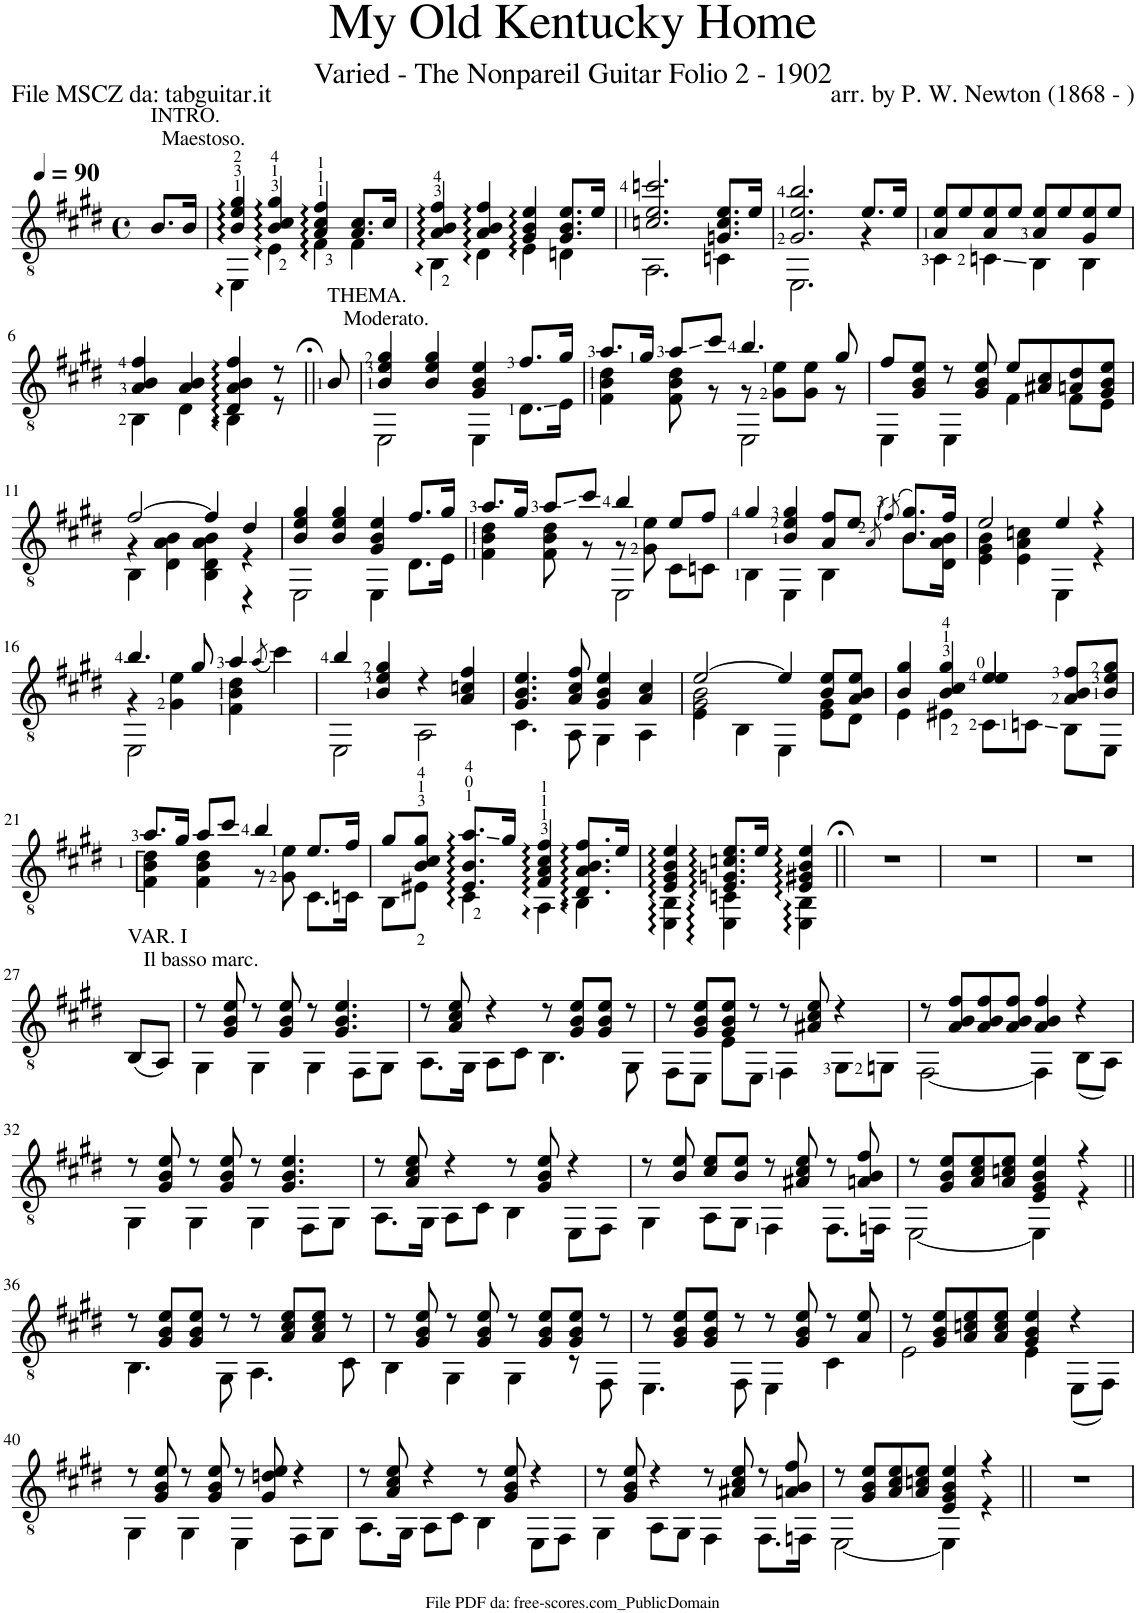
**kern
*part1
*staff1
*I"Guitar
*I'Guit.
*clefGv2
*k[f#c#g#d#]
*M4/4
*met(c)
*MM90
=
!LO:TX:a:t=INTRO.
!LO:TX:a:t=Maestoso.
8.B/L
16B/Jk
=1
*^
4B/:: 4e/:: 4g#/::	4EE::\
4B/:: 4c#/:: 4g#/::	4E::\
4A/:: 4c#/:: 4f#/::	4F#::\
8.A/ 8.c#/L	4F#\
16c#/Jk	.
=2	=2
4A/:: 4B/:: 4f#/::	4BB::\
4A/:: 4B/:: 4f#/::	4D#::\
4G#/:: 4B/:: 4e/::	4E::\
8.G#/ 8.B/ 8.e/L	4Dn\
16e/Jk	.
=3	=3
2.cn/ 2.e/ 2.ccn/	2.AA\
8.Gn/ 8.c/ 8.e/L	4Cn\
16e/Jk	.
=4	=4
2.G#/ 2.e/ 2.b/	2.EE\
8.e/L	4r
16e/Jk	.
=5	=5
8A/ 8e/L	4C#\
8e/	.
8A/ 8e/	4Cn\
8e/J	.
8A/ 8e/L	4BB\
8e/	.
8G#/ 8e/	4BB\
8e/J	.
!!LO:LB:g=z	!!
=6	=6
4A/ 4B/ 4f#/	4BB\
4A/ 4B/	4D#\
4D#/:: 4A/:: 4B/:: 4f#/::	4BB::\
8r	8r
=7||	=7||
!LO:TX:a:t=THEMA.	!
!LO:TX:a:t=Moderato.	!
*v	*v
8B/
=8
*^
4B/ 4e/ 4g#/	2EE\
4B/ 4e/ 4g#/	.
4G#/ 4B/ 4e/	4EE\
8.f#/L	8.D#\L
16g#/Jk	16E\Jk
=9	=9
*	*^
8.a/L	4F#\ 4B\ 4d#\	2ryy
16g#/Jk	.	.
8a/L	8F#\ 8B\ 8d#\	.
8cc#/J	8r	.
4.b/	8r	2EE\
.	8G#\ 8e\L	.
.	8G#\ 8e\J	.
8g#/	8r	.
*	*v	*v
=10	=10
8f#/L	4EE\
8G#/ 8B/ 8e/J	.
8r	4EE\
8G#/ 8B/ 8e/	.
8e/L	4F#\
8A#X/ 8c#/	.
8An/ 8d#/	8F#\L
8G#/ 8B/ 8e/J	8E\J
!!LO:LB:g=z	!!
=11	=11
*	*^
[2f#/	4r	4BB\
.	4A\ 4B\	4D#\
4f#/]	4A\ 4B\	4BB\ 4D#\
4d#/	4r	4r
*	*v	*v
=12	=12
4B/ 4e/ 4g#/	2EE\
4B/ 4e/ 4g#/	.
4G#/ 4B/ 4e/	4EE\
8.f#/L	8.D#\L
16g#/Jk	16E\Jk
=13	=13
*	*^
8.a/L	4F#\ 4B\ 4d#\	2ryy
16g#/Jk	.	.
8a/L	8F#\ 8B\ 8d#\	.
8cc#/J	8r	.
4b/	8r	2EE\
.	8G#\ 8e\	.
8e/L	8C#\L	.
8f#/J	8Cn\J	.
*	*v	*v
=14	=14
4g#/	4BB\
4B/ 4e/ 4g#/	4EE\
8A/ 8f#/L	4BB\
8e/J	.
(8qA/	.
(8qf#/)	.
8.B/ 8.g#/L)	8.B\L
16f#/Jk	16D#\ 16A\ 16B\Jk
=15	=15
2e/	4E\ 4G#\ 4B\
.	4E\ 4A\ 4cn\
4e/	4EE\
4r	4r
!!LO:LB:g=z	!!
=16	=16
*	*^
4.b/	4r	2EE\
.	4G#\ 4e\	.
8g#/	.	.
4a/	4F#\ 4B\ 4d#\	2ryy
(8qa/	.	.
4cc#\)	4ryy	.
*	*v	*v
=17	=17
4b/	2EE\
4B/ 4e/ 4g#/	.
4r	2AA\
4A/ 4cn/ 4f#/	.
=18	=18
4.G#/ 4.B/ 4.e/	4.C#\
8A/ 8c#/ 8f#/	8AA\
4G#/ 4B/ 4e/	4GG#\
4A/ 4c#/	4AA\
=19	=19
*	*^
[2e/	4E\	2G#\ 2B\
.	4BB\	.
4e/]	4EE\	2ryy
8B/ 8e/L	8E\ 8G#\L	.
8A/ 8B/ 8e/J	8D#\J	.
=20	=20	=20
4B/ 4g#/	4E\	2ryy
4B/ 4c#/ 4g#/	4E#X\	.
4e/	8C#\L	4e/
.	8Cn\J	.
8A/ 8B/ 8f#/L	8BB\L	4ryy
8B/ 8e/ 8g#/J	8EE\J	.
*	*v	*v
!!LO:LB:g=z
=21	=21
8.a/L	4F#\:: 4B\:: 4d#\::
16g#/Jk	.
8a/L	4F#\ 4B\ 4d#\
8cc#/J	.
4b/	8r
.	8G#\ 8e\
8.e/L	8.C#\L
16f#/Jk	16Cn\Jk
=22	=22
8g#/L	8BB\L
8B/ 8c#/ 8g#/J	8E#X\J
8.E#/:: 8.B/:: 8.a/::L	4C#::\
16g#/Jk	.
4F#/:: 4A/:: 4c#/:: 4f#/::	4AA::\
8.D#/:: 8.A/:: 8.B/:: 8.f#/::L	4BB::\
16e/Jk	.
=23	=23
4E/:: 4G#/:: 4B/:: 4e/::	4EE\:: 4BB\::
8.E/:: 8.Gn/:: 8.cn/:: 8.e/::L	4EE\:: 4Cn\::
16e/Jk	.
4E/:: 4G#X/:: 4B/:: 4e/::	4EE\:: 4BB\::
*v	*v
=24||
1r
=25
1r
=26
1r
!!LO:LB:g=z
=27
!LO:TX:a:t=VAR. I
!LO:TX:a:t=Il basso marc.
(8BB/L
8AA/J)
=28
*^
8r	4GG#\
8G#/ 8B/ 8e/	.
8r	4GG#\
8G#/ 8B/ 8e/	.
8r	4GG#\
4.G#/ 4.B/ 4.e/	.
.	8FF#\L
.	8GG#\J
=29	=29
8r	8.AA\L
8A/ 8c#/ 8e/	.
.	16GG#\Jk
4r	8AA\L
.	8C#\J
8r	4.BB\
8G#/ 8B/ 8e/L	.
8G#/ 8B/ 8e/J	.
8r	8GG#\
=30	=30
8r	8FF#\L
8G#/ 8B/ 8e/L	8EE\J
8G#/ 8B/ 8e/J	8E\L
8r	8EE\J
8r	4FF#\
8A#X/ 8c#/ 8e/	.
4r	8GG#\L
.	8GGn\J
=31	=31
8r	[2FF#\
8A/ 8B/ 8f#/L	.
8A/ 8B/ 8f#/	.
8A/ 8B/ 8f#/J	.
4A/ 4B/ 4f#/	4FF#\]
4r	(8BB\L
.	8AA\J)
!!LO:LB:g=z	!!
=32	=32
8r	4GG#\
8G#/ 8B/ 8e/	.
8r	4GG#\
8G#/ 8B/ 8e/	.
8r	4GG#\
4.G#/ 4.B/ 4.e/	.
.	8FF#\L
.	8GG#\J
=33	=33
8r	8.AA\L
8A/ 8c#/ 8e/	.
.	16GG#\Jk
4r	8AA\L
.	8C#\J
8r	4BB\
8G#/ 8B/ 8e/	.
4r	8EE\L
.	8FF#\J
=34	=34
8r	4GG#\
8B/ 8e/	.
8c#/ 8e/L	8AA\L
8B/ 8e/J	8GG#\J
8r	4FF#\
8A#X/ 8c#/ 8e/	.
8r	8.FF#\L
8An/ 8B/ 8f#/	.
.	16FFn\Jk
=35	=35
8r	[2EE\
8G#/ 8B/ 8e/L	.
8A/ 8c#/ 8e/	.
8A/ 8cn/ 8e/J	.
4E/ 4G#/ 4B/ 4e/	4EE\]
4r	4r
!!LO:LB:g=z	!!
=36||	=36||
8r	4.BB\
8G#/ 8B/ 8e/L	.
8G#/ 8B/ 8e/J	.
8r	8GG#\
8r	4.AA\
8A/ 8c#/ 8e/L	.
8A/ 8c#/ 8e/J	.
8r	8C#\
=37	=37
8r	4BB\
8G#/ 8B/ 8e/	.
8r	4GG#\
8G#/ 8B/ 8e/	.
8r	4GG#\
8G#/ 8B/ 8e/L	.
8G#/ 8B/ 8e/J	8r
8r	8FF#\
=38	=38
8r	4.EE\
8G#/ 8B/ 8e/L	.
8G#/ 8B/ 8e/J	.
8r	8FF#\
8r	4EE\
8G#/ 8B/ 8e/	.
8r	4C#\
8A/ 8e/	.
=39	=39
8r	2E\
8G#/ 8B/ 8e/L	.
8A/ 8cn/ 8e/	.
8A/ 8c/ 8e/J	.
4G#/ 4B/ 4e/	4E\
4r	(8EE\L
.	8FF#\J)
!!LO:LB:g=z	!!
=40	=40
8r	4GG#\
8G#/ 8B/ 8e/	.
8r	4GG#\
8G#/ 8B/ 8e/	.
8r	4EE\
8G#/ 8dn/ 8e/	.
4r	8FF#\L
.	8GG#\J
=41	=41
8r	8.AA\L
8A/ 8c#/ 8e/	.
.	16GG#\Jk
4r	8AA\L
.	8C#\J
8r	4BB\
8G#/ 8B/ 8e/	.
4r	8EE\L
.	8FF#\J
=42	=42
8r	4GG#\
8G#/ 8B/ 8e/	.
4r	8AA\L
.	8GG#\J
8r	4FF#\
8A#X/ 8c#/ 8e/	.
8r	8.FF#\L
8An/ 8B/ 8f#/	.
.	16FFn\Jk
=43	=43
8r	[2EE\
8G#/ 8B/ 8e/L	.
8A/ 8c#/ 8e/	.
8A/ 8cn/ 8e/J	.
4E/ 4G#/ 4B/ 4e/	4EE\]
4r	4r
*v	*v
=44||
1r
=
*-
